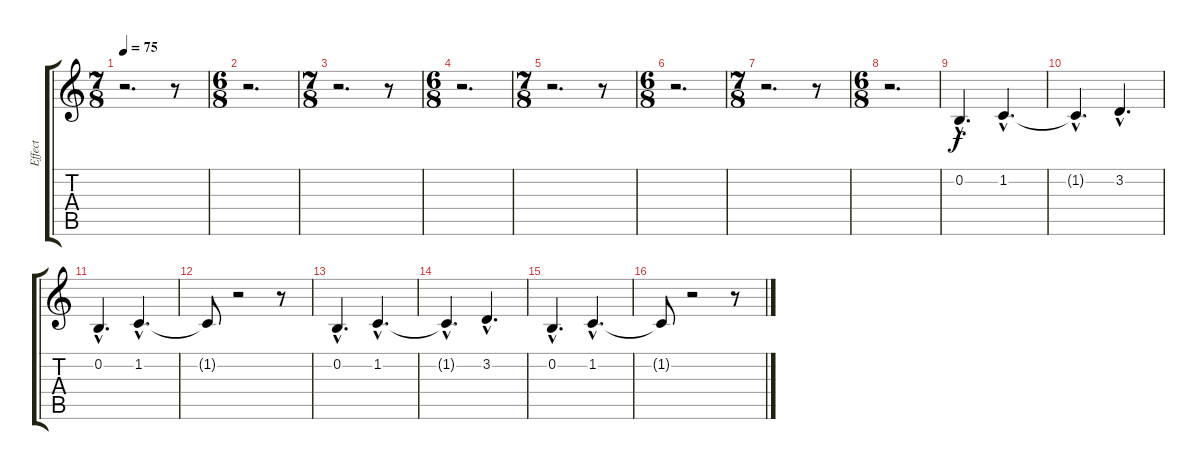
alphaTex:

\track ("Effect" "Effect") {instrument pad6metallic}
\staff {score tabs}
\tuning (E4 B3 G3 D3 A2 E2) {hide}
\ts (7 8)
\tempo 75
\clef g2
\ks c
r.2{d dy f} r.8 |
\ts (6 8)
r.2{d} |
\ts (7 8)
r.2{d} r.8 |
\ts (6 8)
r.2{d} |
\ts (7 8)
r.2{d} r.8 |
\ts (6 8)
r.2{d} |
\ts (7 8)
r.2{d} r.8 |
\ts (6 8)
r.2{d} |
0.2{hac}.4{d volume 12} 1.2{hac}.4{d} |
1.2{hac t}.4{d} 3.2{hac}.4{d} |
0.2{hac}.4{d} 1.2{hac}.4{d} |
1.2{t}.8 r.2 r.8 |
0.2{hac}.4{d} 1.2{hac}.4{d} |
1.2{hac t}.4{d} 3.2{hac}.4{d} |
0.2{hac}.4{d} 1.2{hac}.4{d} |
1.2{t}.8 r.2 r.8
